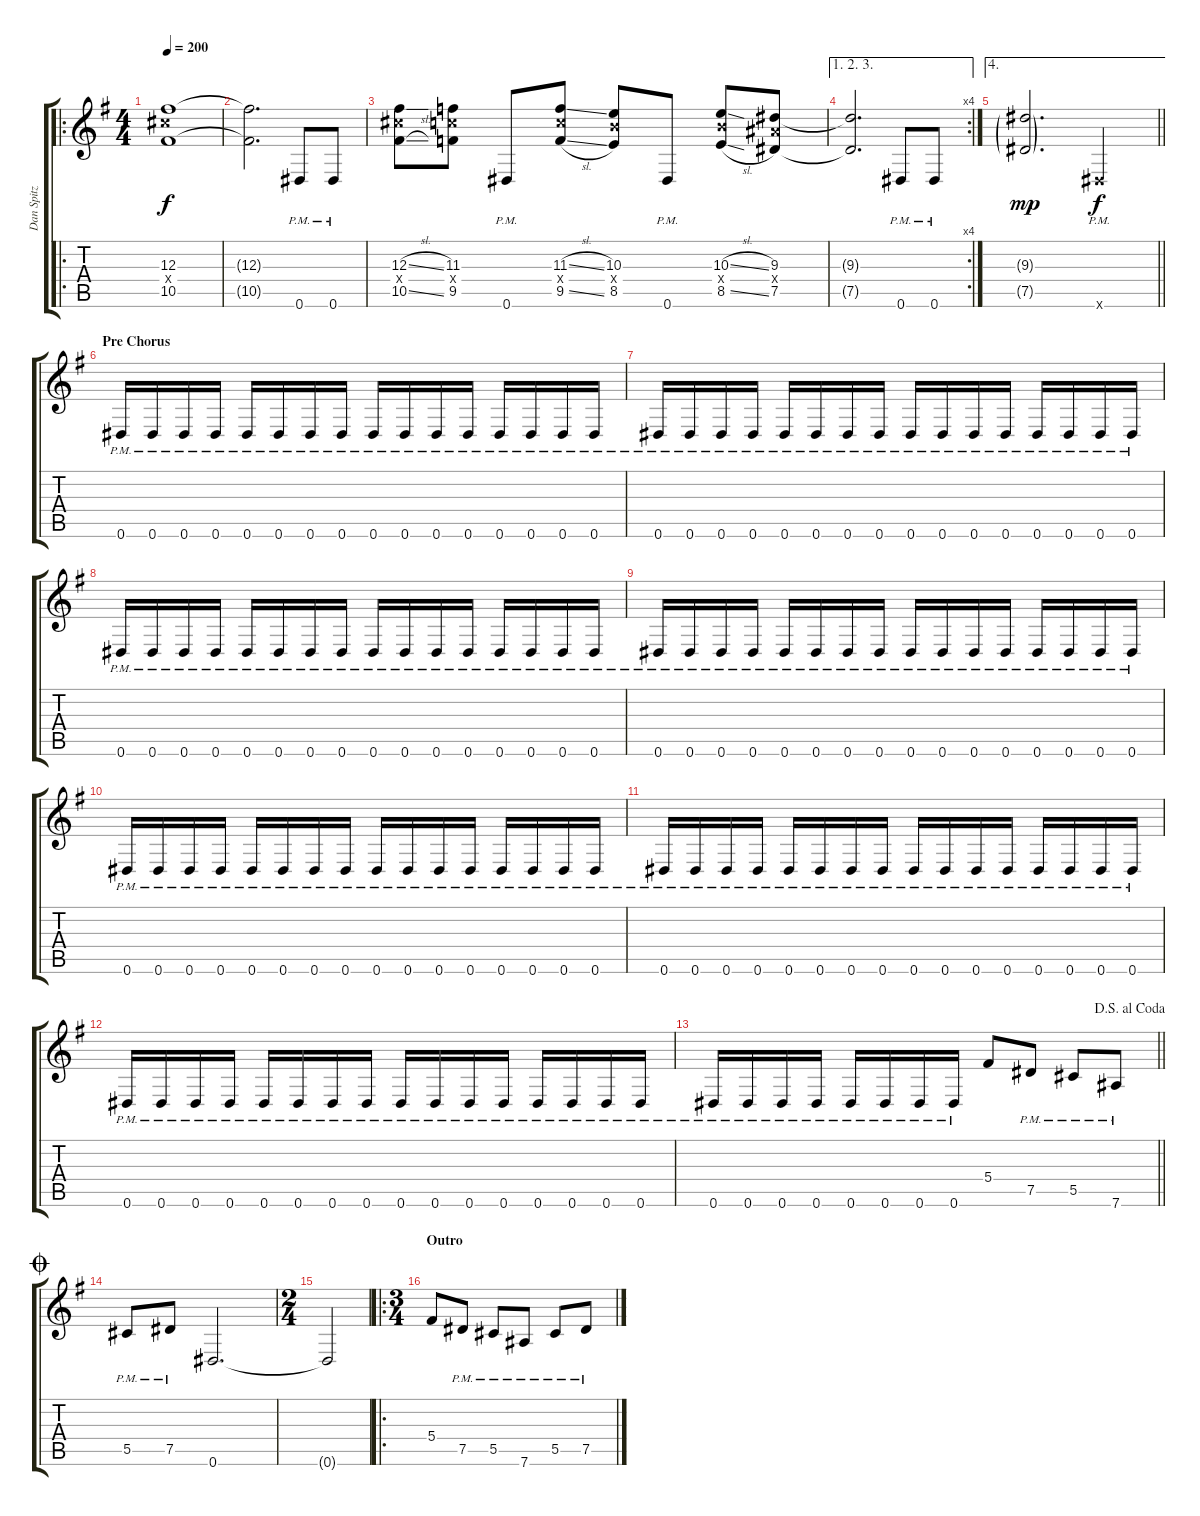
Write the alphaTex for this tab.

\track ("Dan Spitz" "Dan Spitz") {instrument distortionguitar}
\staff {score tabs}
\tuning (Eb4 Bb3 Gb3 Db3 Ab2 Eb2) {hide}
\ro
\ts (4 4)
\tempo 200
\clef g2
\ks g
(12.3 12.4{x} 10.5).1{dy f} |
(12.3{t} 10.5{t}).2{d} 0.6{pm}.8 0.6{pm}.8 |
(12.3{sl} 12.4{x} 10.5{sl}).8 (11.3 11.4{x} 9.5).8 0.6{pm}.8 (11.3{sl} 11.4{x} 9.5{sl}).8 (10.3 10.4{x} 8.5).8 0.6{pm}.8 (10.3{sl} 10.4{x} 8.5{sl}).8 (9.3 9.4{x} 7.5).8 |
\ae (1 2 3)
\rc 4
(9.3{t} 7.5{t}).2{d} 0.6{pm}.8 0.6{pm}.8 |
\ae 4
\barLineRight lightlight
(9.3{g} 7.5{g}).2{d dy mp} 0.6{pm x}.4{dy f} |
\section ("" "Pre Chorus")
0.6{pm}.16 0.6{pm}.16 0.6{pm}.16 0.6{pm}.16 0.6{pm}.16 0.6{pm}.16 0.6{pm}.16 0.6{pm}.16 0.6{pm}.16 0.6{pm}.16 0.6{pm}.16 0.6{pm}.16 0.6{pm}.16 0.6{pm}.16 0.6{pm}.16 0.6{pm}.16 |
0.6{pm}.16 0.6{pm}.16 0.6{pm}.16 0.6{pm}.16 0.6{pm}.16 0.6{pm}.16 0.6{pm}.16 0.6{pm}.16 0.6{pm}.16 0.6{pm}.16 0.6{pm}.16 0.6{pm}.16 0.6{pm}.16 0.6{pm}.16 0.6{pm}.16 0.6{pm}.16 |
0.6{pm}.16 0.6{pm}.16 0.6{pm}.16 0.6{pm}.16 0.6{pm}.16 0.6{pm}.16 0.6{pm}.16 0.6{pm}.16 0.6{pm}.16 0.6{pm}.16 0.6{pm}.16 0.6{pm}.16 0.6{pm}.16 0.6{pm}.16 0.6{pm}.16 0.6{pm}.16 |
0.6{pm}.16 0.6{pm}.16 0.6{pm}.16 0.6{pm}.16 0.6{pm}.16 0.6{pm}.16 0.6{pm}.16 0.6{pm}.16 0.6{pm}.16 0.6{pm}.16 0.6{pm}.16 0.6{pm}.16 0.6{pm}.16 0.6{pm}.16 0.6{pm}.16 0.6{pm}.16 |
0.6{pm}.16 0.6{pm}.16 0.6{pm}.16 0.6{pm}.16 0.6{pm}.16 0.6{pm}.16 0.6{pm}.16 0.6{pm}.16 0.6{pm}.16 0.6{pm}.16 0.6{pm}.16 0.6{pm}.16 0.6{pm}.16 0.6{pm}.16 0.6{pm}.16 0.6{pm}.16 |
0.6{pm}.16 0.6{pm}.16 0.6{pm}.16 0.6{pm}.16 0.6{pm}.16 0.6{pm}.16 0.6{pm}.16 0.6{pm}.16 0.6{pm}.16 0.6{pm}.16 0.6{pm}.16 0.6{pm}.16 0.6{pm}.16 0.6{pm}.16 0.6{pm}.16 0.6{pm}.16 |
0.6{pm}.16 0.6{pm}.16 0.6{pm}.16 0.6{pm}.16 0.6{pm}.16 0.6{pm}.16 0.6{pm}.16 0.6{pm}.16 0.6{pm}.16 0.6{pm}.16 0.6{pm}.16 0.6{pm}.16 0.6{pm}.16 0.6{pm}.16 0.6{pm}.16 0.6{pm}.16 |
\jump dalsegnoalcoda
\barLineRight lightlight
0.6{pm}.16 0.6{pm}.16 0.6{pm}.16 0.6{pm}.16 0.6{pm}.16 0.6{pm}.16 0.6{pm}.16 0.6{pm}.16 5.4.8 7.5{pm}.8 5.5{pm}.8 7.6{pm}.8 |
\jump coda
5.5{pm}.8 7.5{pm}.8 0.6.2{d} |
\ts (2 4)
0.6{t}.2 |
\ro
\ts (3 4)
\section ("" "Outro")
5.4.8 7.5{pm}.8 5.5{pm}.8 7.6{pm}.8 5.5{pm}.8 7.5{pm}.8
